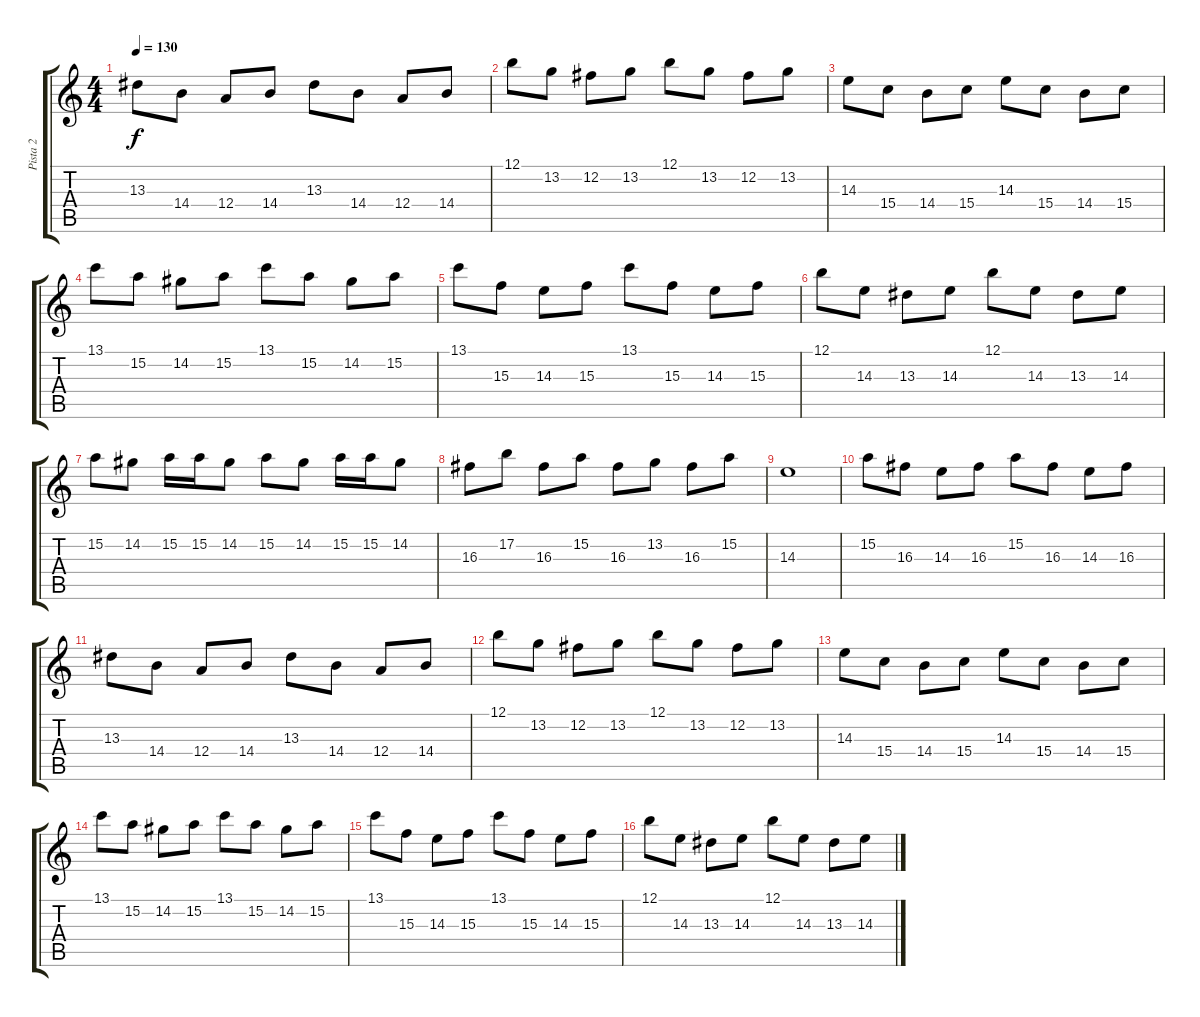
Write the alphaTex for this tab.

\track ("Pista 2" "Pista 2") {instrument distortionguitar}
\staff {score tabs}
\tuning (B3 Gb3 D3 A2 E2 B1) {hide}
\ts (4 4)
\tempo 130
\clef g2
\ks c
13.3.8{dy f} 14.4.8 12.4.8 14.4.8 13.3.8 14.4.8 12.4.8 14.4.8 |
12.1.8 13.2.8 12.2.8 13.2.8 12.1.8 13.2.8 12.2.8 13.2.8 |
14.3.8 15.4.8 14.4.8 15.4.8 14.3.8 15.4.8 14.4.8 15.4.8 |
13.1.8 15.2.8 14.2.8 15.2.8 13.1.8 15.2.8 14.2.8 15.2.8 |
13.1.8 15.3.8 14.3.8 15.3.8 13.1.8 15.3.8 14.3.8 15.3.8 |
12.1.8 14.3.8 13.3.8 14.3.8 12.1.8 14.3.8 13.3.8 14.3.8 |
15.2.8 14.2.8 15.2.16 15.2.16 14.2.8 15.2.8 14.2.8 15.2.16 15.2.16 14.2.8 |
16.3.8 17.2.8 16.3.8 15.2.8 16.3.8 13.2.8 16.3.8 15.2.8 |
14.3.1 |
15.2.8 16.3.8 14.3.8 16.3.8 15.2.8 16.3.8 14.3.8 16.3.8 |
13.3.8 14.4.8 12.4.8 14.4.8 13.3.8 14.4.8 12.4.8 14.4.8 |
12.1.8 13.2.8 12.2.8 13.2.8 12.1.8 13.2.8 12.2.8 13.2.8 |
14.3.8 15.4.8 14.4.8 15.4.8 14.3.8 15.4.8 14.4.8 15.4.8 |
13.1.8 15.2.8 14.2.8 15.2.8 13.1.8 15.2.8 14.2.8 15.2.8 |
13.1.8 15.3.8 14.3.8 15.3.8 13.1.8 15.3.8 14.3.8 15.3.8 |
12.1.8 14.3.8 13.3.8 14.3.8 12.1.8 14.3.8 13.3.8 14.3.8
